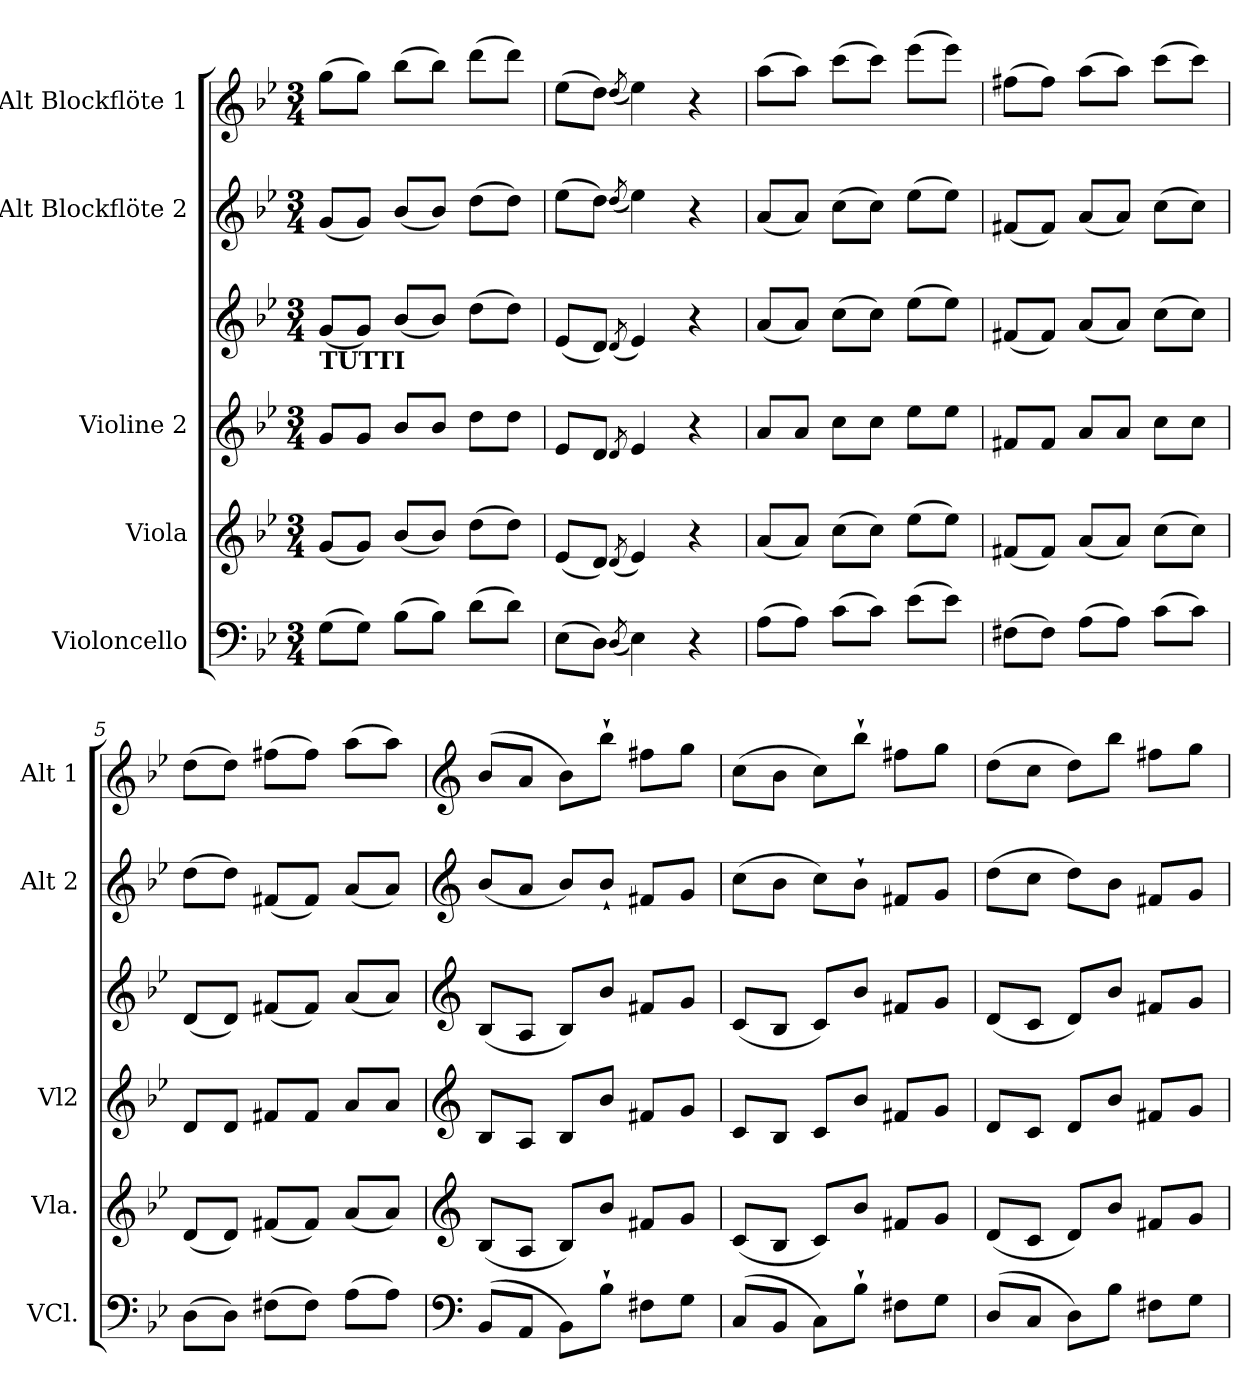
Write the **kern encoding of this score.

**kern	**kern	**kern	**kern	**kern	**kern
*part5	*part4	*part3	*part3	*part2	*part1
*staff6	*staff5	*staff4	*staff3	*staff2	*staff1
*I"Violoncello	*I"Viola	*I"Violine 2	*	*I"Alt Blockflöte 2	*I"Alt Blockflöte 1
*I'VCl.	*I'Vla.	*I'Vl2	*	*I'Alt 2	*I'Alt 1
*clefF4	*clefG2	*clefG2	*clefG2	*clefG2	*clefG2
*k[b-e-]	*k[b-e-]	*k[b-e-]	*k[b-e-]	*k[b-e-]	*k[b-e-]
*M3/4	*M3/4	*M3/4	*M3/4	*M3/4	*M3/4
*MM60	*MM60	*MM60	*MM60	*MM60	*MM60
=1	=1	=1	=1	=1	=1
!	!	!	!LO:TX:b:B:t=TUTTI	!	!
(8G\L	(8g/L	8g/L	(8g/L	(8g/L	(8gg\L
8G\J)	8g/J)	8g/J	8g/J)	8g/J)	8gg\J)
(8B-\L	(8b-/L	8b-/L	(8b-/L	(8b-/L	(8bb-\L
8B-\J)	8b-/J)	8b-/J	8b-/J)	8b-/J)	8bb-\J)
(8d\L	(8dd\L	8dd\L	(8dd\L	(8dd\L	(8ddd\L
8d\J)	8dd\J)	8dd\J	8dd\J)	8dd\J)	8ddd\J)
=2	=2	=2	=2	=2	=2
(8E-\L	(8e-/L	8e-/L	(8e-/L	(8ee-\L	(8ee-\L
8D\J)	8d/J)	8d/J	8d/J)	8dd\J)	8dd\J)
(8qD/	(8qd/	8qd/	(8qd/	(8qdd/	(8qdd/
4E-\)	4e-/)	4e-/	4e-/)	4ee-\)	4ee-\)
4r	4r	4r	4r	4r	4r
=3	=3	=3	=3	=3	=3
(8A\L	(8a/L	8a/L	(8a/L	(8a/L	(8aa\L
8A\J)	8a/J)	8a/J	8a/J)	8a/J)	8aa\J)
(8c\L	(8cc\L	8cc\L	(8cc\L	(8cc\L	(8ccc\L
8c\J)	8cc\J)	8cc\J	8cc\J)	8cc\J)	8ccc\J)
(8e-\L	(8ee-\L	8ee-\L	(8ee-\L	(8ee-\L	(8eee-\L
8e-\J)	8ee-\J)	8ee-\J	8ee-\J)	8ee-\J)	8eee-\J)
=4	=4	=4	=4	=4	=4
(8F#X\L	(8f#X/L	8f#X/L	(8f#X/L	(8f#X/L	(8ff#X\L
8F#\J)	8f#/J)	8f#/J	8f#/J)	8f#/J)	8ff#\J)
(8A\L	(8a/L	8a/L	(8a/L	(8a/L	(8aa\L
8A\J)	8a/J)	8a/J	8a/J)	8a/J)	8aa\J)
(8c\L	(8cc\L	8cc\L	(8cc\L	(8cc\L	(8ccc\L
8c\J)	8cc\J)	8cc\J	8cc\J)	8cc\J)	8ccc\J)
=5	=5	=5	=5	=5	=5
(8D\L	(8d/L	8d/L	(8d/L	(8dd\L	(8dd\L
8D\J)	8d/J)	8d/J	8d/J)	8dd\J)	8dd\J)
(8F#X\L	(8f#X/L	8f#X/L	(8f#X/L	(8f#X/L	(8ff#X\L
8F#\J)	8f#/J)	8f#/J	8f#/J)	8f#/J)	8ff#\J)
(8A\L	(8a/L	8a/L	(8a/L	(8a/L	(8aa\L
8A\J)	8a/J)	8a/J	8a/J)	8a/J)	8aa\J)
=6	=6	=6	=6	=6	=6
*clefF4	*clefG2	*clefG2	*clefG2	*clefG2	*clefG2
(8BB-/L	(8B-/L	8B-/L	(8B-/L	(8b-/L	(8b-/L
8AA/J	8A/J	8A/J	8A/J	8a/J	8a/J
8BB-\L)	8B-/L)	8B-/L	8B-/L)	8b-/L)	8b-\L)
8B-`\J	8b-/J	8b-/J	8b-/J	8b-`/J	8bb-`\J
8F#X\L	8f#X/L	8f#X/L	8f#X/L	8f#X/L	8ff#X\L
8G\J	8g/J	8g/J	8g/J	8g/J	8gg\J
=7	=7	=7	=7	=7	=7
(8C/L	(8c/L	8c/L	(8c/L	(8cc\L	(8cc\L
8BB-/J	8B-/J	8B-/J	8B-/J	8b-\J	8b-\J
8C\L)	8c/L)	8c/L	8c/L)	8cc\L)	8cc\L)
8B-`\J	8b-/J	8b-/J	8b-/J	8b-`\J	8bb-`\J
8F#X\L	8f#X/L	8f#X/L	8f#X/L	8f#X/L	8ff#X\L
8G\J	8g/J	8g/J	8g/J	8g/J	8gg\J
!!LO:LB:g=z
=8	=8	=8	=8	=8	=8
(8D/L	(8d/L	8d/L	(8d/L	(8dd\L	(8dd\L
8C/J	8c/J	8c/J	8c/J	8cc\J	8cc\J
8D\L)	8d/L)	8d/L	8d/L)	8dd\L)	8dd\L)
8B-\J	8b-/J	8b-/J	8b-/J	8b-\J	8bb-\J
8F#X\L	8f#X/L	8f#X/L	8f#X/L	8f#X/L	8ff#X\L
8G\J	8g/J	8g/J	8g/J	8g/J	8gg\J
=	=	=	=	=	=
*-	*-	*-	*-	*-	*-
